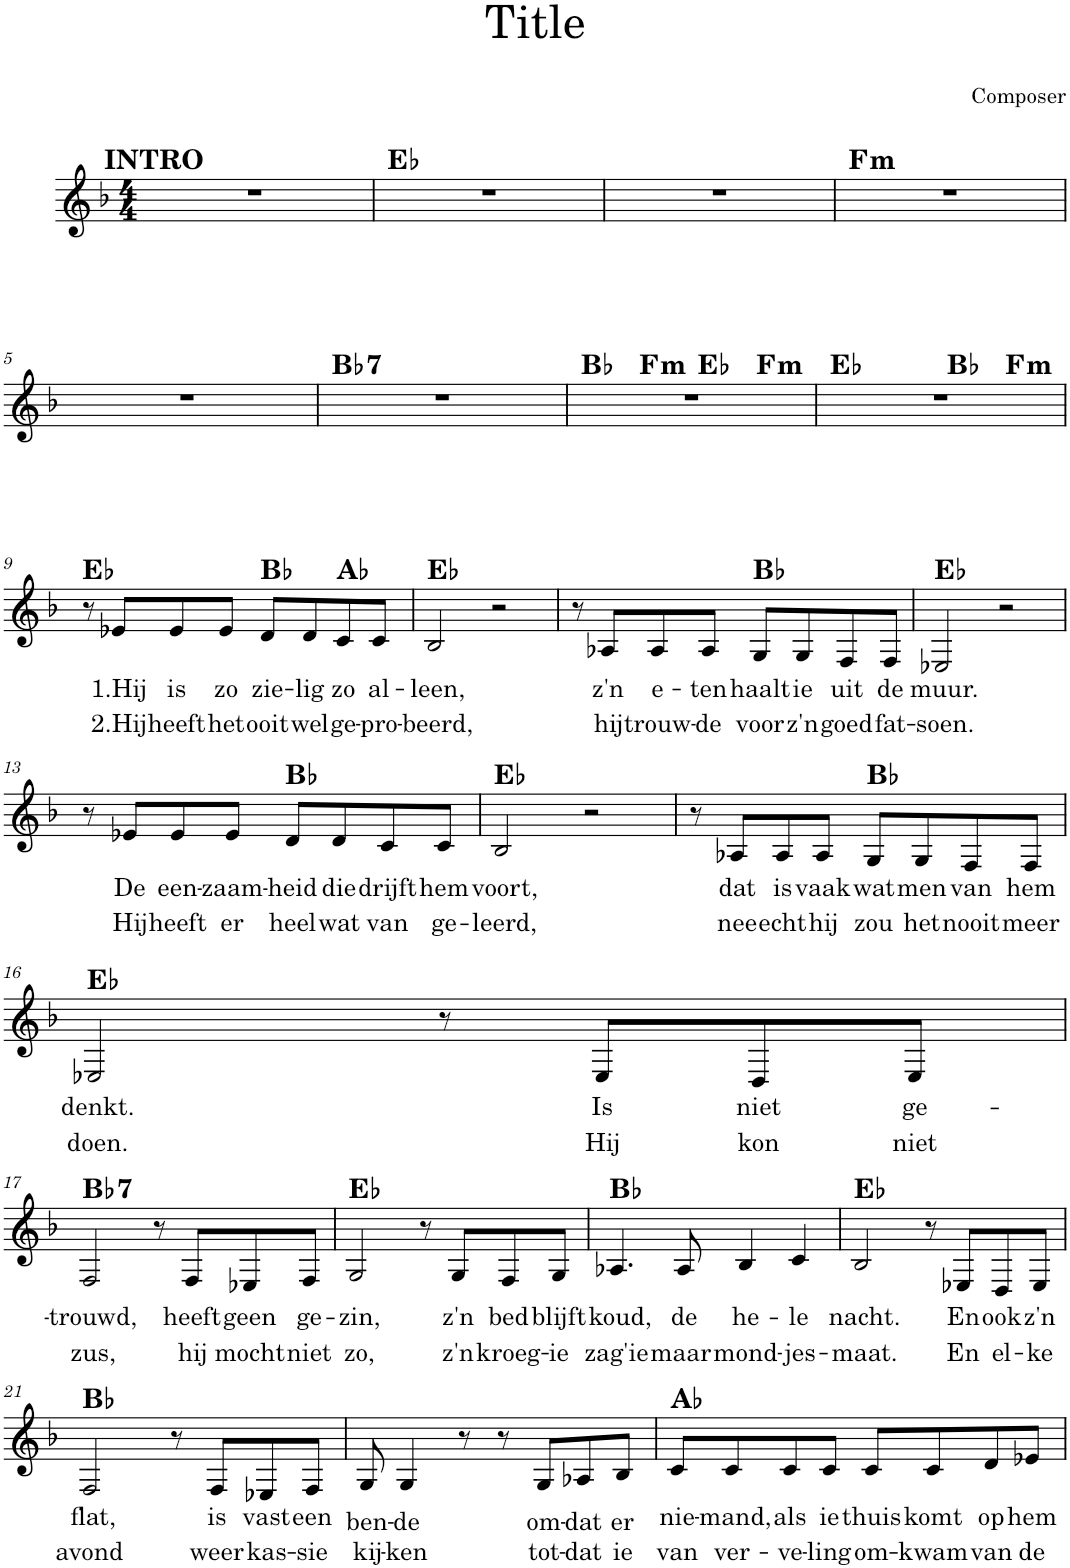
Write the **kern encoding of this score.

**kern	**text	**text	**harte
*part1	*part1	*part1	*part1
*staff1	*staff1	*staff1	*
*I"Piano	*	*	*
*I'Pno.	*	*	*
*clefG2	*	*	*
*k[b-]	*	*	*
*M4/4	*	*	*
=1	=1	=1	=1
!	!	!	!LO:H:kt=INTRO
1r	.	.	N
=2	=2	=2	=2
1r	.	.	Eb:maj
=3	=3	=3	=3
1r	.	.	.
=4	=4	=4	=4
!	!	!	!LO:H:kt=m
1r	.	.	F:min
!!LO:LB:g=z
=5	=5	=5	=5
1r	.	.	.
=6	=6	=6	=6
!	!	!	!LO:H:kt=7
1r	.	.	Bb:7
=7	=7	=7	=7
*^	*	*	*
*	*^	*	*	*
*	*	*^	*	*	*
1r	4ryy	2ryy	2.ryy	.	.	Bb:maj
!	!	!	!	!	!	!LO:H:kt=m
.	2.ryy	.	.	.	.	F:min
.	.	2ryy	.	.	.	Eb:maj
!	!	!	!	!	!	!LO:H:kt=m
.	.	.	4ryy	.	.	F:min
*	*	*v	*v	*	*	*
=8	=8	=8	=8	=8	=8
1r	2ryy	2.ryy	.	.	Eb:maj
.	2ryy	.	.	.	Bb:maj
!	!	!	!	!	!LO:H:kt=m
.	.	4ryy	.	.	F:min
*v	*v	*v	*	*	*
!!LO:LB:g=z
=9	=9	=9	=9
8r	.	.	Eb:maj
!	!LO:LY:b	!LO:LY:b	!
8e-X/L	1.Hij	2.Hij	.
!	!LO:LY:b	!LO:LY:b	!
8e-/	is	heeft	.
!	!LO:LY:b	!LO:LY:b	!
8e-/J	zo	het	.
!	!LO:LY:b	!LO:LY:b	!
8d/L	zie-	ooit	Bb:maj
!	!LO:LY:b	!LO:LY:b	!
8d/	-lig	wel	.
!	!LO:LY:b	!LO:LY:b	!
8c/	zo	ge-	Ab:maj
!	!LO:LY:b	!LO:LY:b	!
8c/J	al-	-pro-	.
=10	=10	=10	=10
!	!LO:LY:b	!LO:LY:b	!
2B-/	-leen,	-beerd,	Eb:maj
2r	.	.	.
=11	=11	=11	=11
8r	.	.	.
!	!LO:LY:b	!LO:LY:b	!
8A-X/L	z'n	hij	.
!	!LO:LY:b	!LO:LY:b	!
8A-/	e-	trouw-	.
!	!LO:LY:b	!LO:LY:b	!
8A-/J	-ten	-de	.
!	!LO:LY:b	!LO:LY:b	!
8G/L	haalt	voor	Bb:maj
!	!LO:LY:b	!LO:LY:b	!
8G/	ie	z'n	.
!	!LO:LY:b	!LO:LY:b	!
8F/	uit	goed	.
!	!LO:LY:b	!LO:LY:b	!
8F/J	de	fat-	.
=12	=12	=12	=12
!	!LO:LY:b	!LO:LY:b	!
2E-X/	muur.	-soen.	Eb:maj
2r	.	.	.
!!LO:LB:g=z
=13	=13	=13	=13
8r	.	.	.
!	!LO:LY:b	!LO:LY:b	!
8e-X/L	De	Hij	.
!	!LO:LY:b	!LO:LY:b	!
8e-/	een-	heeft	.
!	!LO:LY:b	!LO:LY:b	!
8e-/J	-zaam-	er	.
!	!LO:LY:b	!LO:LY:b	!
8d/L	-heid	heel	Bb:maj
!	!LO:LY:b	!LO:LY:b	!
8d/	die	wat	.
!	!LO:LY:b	!LO:LY:b	!
8c/	drijft	van	.
!	!LO:LY:b	!LO:LY:b	!
8c/J	hem	ge-	.
=14	=14	=14	=14
!	!LO:LY:b	!LO:LY:b	!
2B-/	voort,	-leerd,	Eb:maj
2r	.	.	.
=15	=15	=15	=15
8r	.	.	.
!	!LO:LY:b	!LO:LY:b	!
8A-X/L	dat	nee	.
!	!LO:LY:b	!LO:LY:b	!
8A-/	is	echt	.
!	!LO:LY:b	!LO:LY:b	!
8A-/J	vaak	hij	.
!	!LO:LY:b	!LO:LY:b	!
8G/L	wat	zou	Bb:maj
!	!LO:LY:b	!LO:LY:b	!
8G/	men	het	.
!	!LO:LY:b	!LO:LY:b	!
8F/	van	nooit	.
!	!LO:LY:b	!LO:LY:b	!
8F/J	hem	meer	.
!!LO:LB:g=z
=16	=16	=16	=16
!	!LO:LY:b	!LO:LY:b	!
2E-X/	denkt.	doen.	Eb:maj
8r	.	.	.
!	!LO:LY:b	!LO:LY:b	!
8E-/L	Is	Hij	.
!	!LO:LY:b	!LO:LY:b	!
8D/	niet	kon	.
!	!LO:LY:b	!LO:LY:b	!
8E-/J	ge-	niet	.
!!LO:LB:g=z
=17	=17	=17	=17
!	!LO:LY:b	!LO:LY:b	!LO:H:kt=7
2F/	-trouwd,	zus,	Bb:7
8r	.	.	.
!	!LO:LY:b	!LO:LY:b	!
8F/L	heeft	hij	.
!	!LO:LY:b	!LO:LY:b	!
8E-X/	geen	mocht	.
!	!LO:LY:b	!LO:LY:b	!
8F/J	ge-	niet	.
=18	=18	=18	=18
!	!LO:LY:b	!LO:LY:b	!
2G/	-zin,	zo,	Eb:maj
8r	.	.	.
!	!LO:LY:b	!LO:LY:b	!
8G/L	z'n	z'n	.
!	!LO:LY:b	!LO:LY:b	!
8F/	bed	kroeg-	.
!	!LO:LY:b	!LO:LY:b	!
8G/J	blijft	-ie	.
=19	=19	=19	=19
!	!LO:LY:b	!LO:LY:b	!
4.A-X/	koud,	zag'ie	Bb:maj
!	!LO:LY:b	!LO:LY:b	!
8A-/	de	maar	.
!	!LO:LY:b	!LO:LY:b	!
4B-/	he-	mond-	.
!	!LO:LY:b	!LO:LY:b	!
4c/	-le	-jes-	.
=20	=20	=20	=20
!	!LO:LY:b	!LO:LY:b	!
2B-/	nacht.	-maat.	Eb:maj
8r	.	.	.
!	!LO:LY:b	!LO:LY:b	!
8E-X/L	En	En	.
!	!LO:LY:b	!LO:LY:b	!
8D/	ook	el-	.
!	!LO:LY:b	!LO:LY:b	!
8E-/J	z'n	-ke	.
!!LO:LB:g=z
=21	=21	=21	=21
!	!LO:LY:b	!LO:LY:b	!
2F/	flat,	avond	Bb:maj
8r	.	.	.
!	!LO:LY:b	!LO:LY:b	!
8F/L	is	weer	.
!	!LO:LY:b	!LO:LY:b	!
8E-X/	vast	kas-	.
!	!LO:LY:b	!LO:LY:b	!
8F/J	een	-sie	.
=22	=22	=22	=22
!	!LO:LY:b	!LO:LY:b	!
8G/	ben-	kij-	.
!	!LO:LY:b	!LO:LY:b	!
4G/	-de	-ken	.
8r	.	.	.
8r	.	.	.
!	!LO:LY:b	!LO:LY:b	!
8G/L	om-	tot-	.
!	!LO:LY:b	!LO:LY:b	!
8A-X/	-dat	-dat	.
!	!LO:LY:b	!LO:LY:b	!
8B-/J	er	ie	.
=23	=23	=23	=23
!	!LO:LY:b	!LO:LY:b	!
8c/L	nie-	van	Ab:maj
!	!LO:LY:b	!LO:LY:b	!
8c/	-mand,	ver-	.
!	!LO:LY:b	!LO:LY:b	!
8c/	als	-ve-	.
!	!LO:LY:b	!LO:LY:b	!
8c/J	ie	-ling	.
!	!LO:LY:b	!LO:LY:b	!
8c/L	thuis	om-	.
!	!LO:LY:b	!LO:LY:b	!
8c/	komt	-kwam	.
!	!LO:LY:b	!LO:LY:b	!
8d/	op	van	.
!	!LO:LY:b	!LO:LY:b	!
8e-X/J	hem	de	.
=	=	=	=
*-	*-	*-	*-
